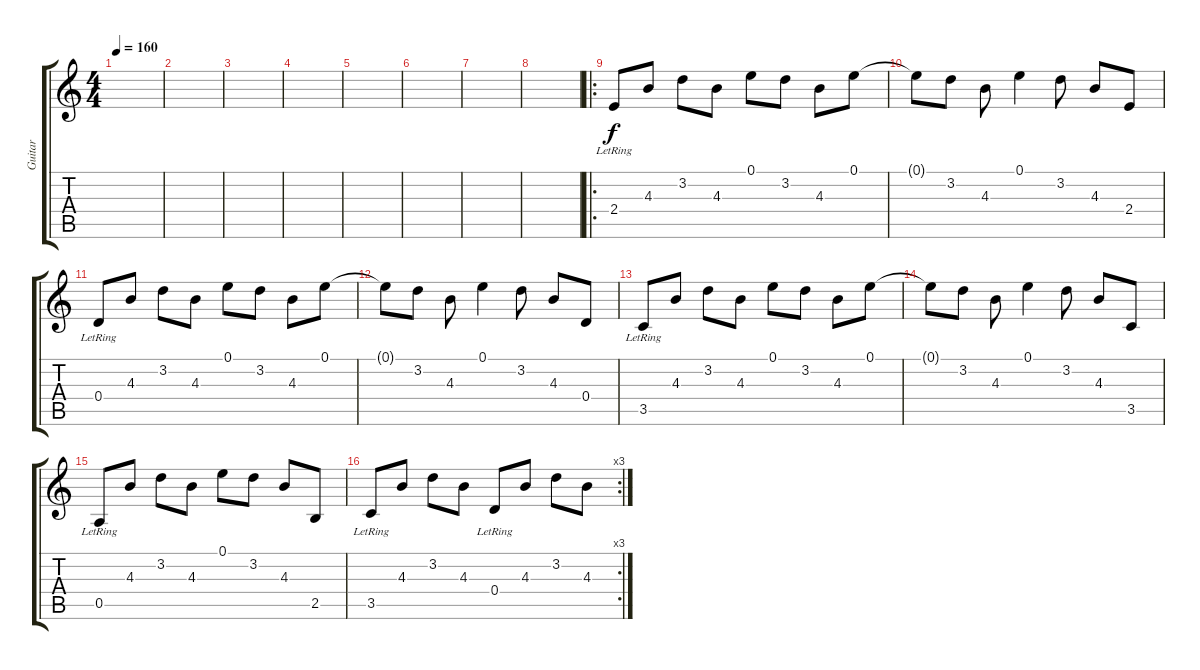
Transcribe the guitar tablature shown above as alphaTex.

\track ("Guitar" "Guitar") {instrument acousticguitarsteel}
\staff {score tabs}
\tuning (E4 B3 G3 D3 A2 E2) {hide}
\ts (4 4)
\tempo 160
\clef g2
\ks c
|
|
|
|
|
|
|
|
\ro
2.4{lr}.8 4.3.8 3.2.8 4.3.8 0.1.8 3.2.8 4.3.8 0.1.8 |
0.1{t}.8 3.2.8 4.3.8 0.1.4 3.2.8 4.3.8 2.4.8 |
0.4{lr}.8 4.3.8 3.2.8 4.3.8 0.1.8 3.2.8 4.3.8 0.1.8 |
0.1{t}.8 3.2.8 4.3.8 0.1.4 3.2.8 4.3.8 0.4.8 |
3.5{lr}.8 4.3.8 3.2.8 4.3.8 0.1.8 3.2.8 4.3.8 0.1.8 |
0.1{t}.8 3.2.8 4.3.8 0.1.4 3.2.8 4.3.8 3.5.8 |
0.5{lr}.8 4.3.8 3.2.8 4.3.8 0.1.8 3.2.8 4.3.8 2.5.8 |
\rc 3
3.5{lr}.8 4.3.8 3.2.8 4.3.8 0.4{lr}.8 4.3.8 3.2.8 4.3.8
